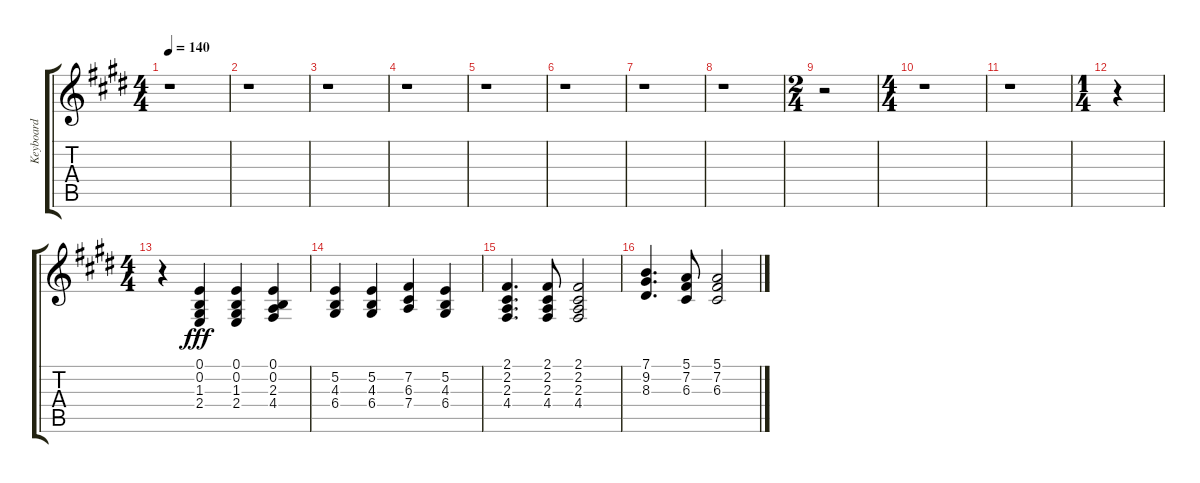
\track ("Keyboard" "Keyboard") {instrument clavinet}
\staff {score tabs}
\tuning (E4 B3 G3 D3 A2 E2) {hide}
\ts (4 4)
\tempo 140
\clef g2
\ks e
r.1{dy fff} |
r.1 |
r.1 |
r.1 |
r.1 |
r.1 |
r.1 |
r.1 |
\ts (2 4)
r.2 |
\ts (4 4)
r.1 |
r.1 |
\ts (1 4)
r.4 |
\ts (4 4)
r.4 (0.1 0.2 1.3 2.4).4 (0.1 0.2 1.3 2.4).4 (0.1 0.2 2.3 4.4).4 |
(5.2 4.3 6.4).4 (5.2 4.3 6.4).4 (7.2 6.3 7.4).4 (5.2 4.3 6.4).4 |
(2.1 2.2 2.3 4.4).4{d} (2.1 2.2 2.3 4.4).8 (2.1 2.2 2.3 4.4).2 |
(7.1 9.2 8.3).4{d} (5.1 7.2 6.3).8 (5.1 7.2 6.3).2
